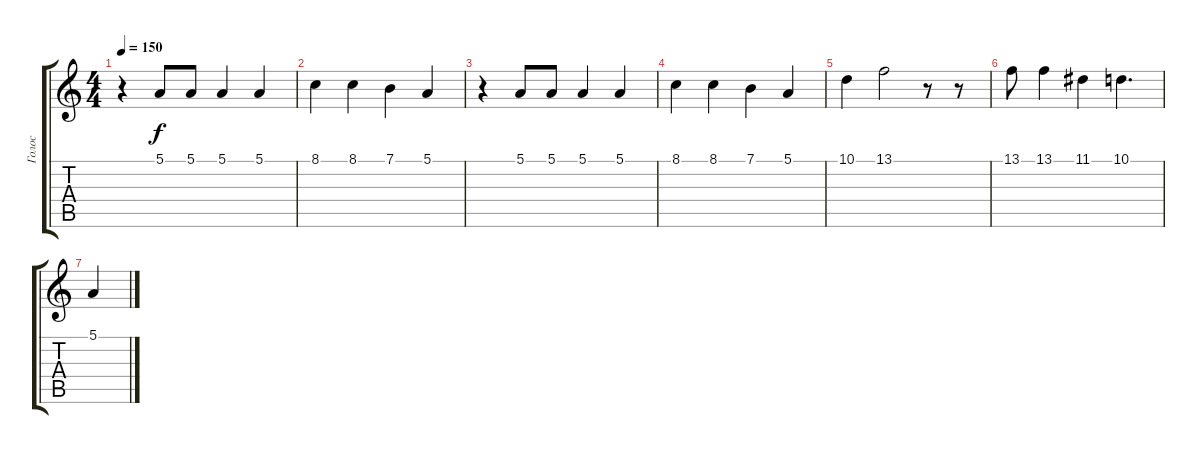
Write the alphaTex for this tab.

\track ("Голос" "Голос") {instrument lead3calliope}
\staff {score tabs}
\tuning (E4 B3 G3 D3 A2 E2) {hide}
\ts (4 4)
\tempo 150
\clef g2
\ks c
r.4{dy f} 5.1.8 5.1.8 5.1.4 5.1.4 |
8.1.4 8.1.4 7.1.4 5.1.4 |
r.4 5.1.8 5.1.8 5.1.4 5.1.4 |
8.1.4 8.1.4 7.1.4 5.1.4 |
10.1.4 13.1.2 r.8 r.8 |
13.1.8 13.1.4 11.1.4 10.1.4{d} |
5.1.4
